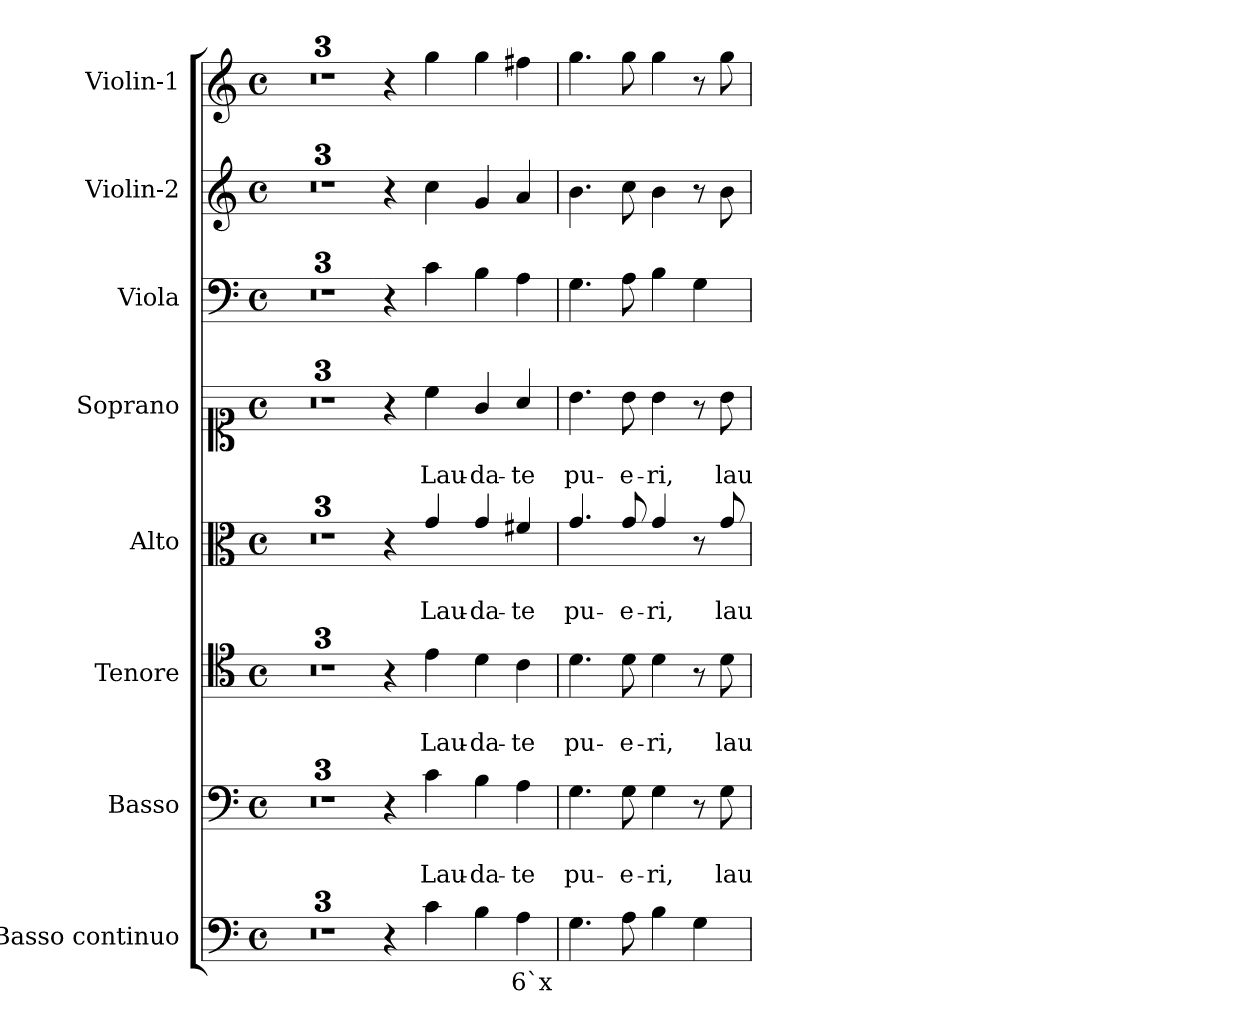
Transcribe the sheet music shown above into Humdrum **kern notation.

**kern	**text	**kern	**text	**text	**kern	**text	**text	**kern	**text	**text	**kern	**text	**text	**kern	**kern	**kern
*part8	*part8	*part7	*part7	*part7	*part6	*part6	*part6	*part5	*part5	*part5	*part4	*part4	*part4	*part3	*part2	*part1
*staff8	*staff8	*staff7	*staff7	*staff7	*staff6	*staff6	*staff6	*staff5	*staff5	*staff5	*staff4	*staff4	*staff4	*staff3	*staff2	*staff1
*I"Basso continuo	*	*I"Basso	*	*	*I"Tenore	*	*	*I"Alto	*	*	*I"Soprano	*	*	*I"Viola	*I"Violin-2	*I"Violin-1
*I'BC	*	*I'B	*	*	*I'T	*	*	*I'A	*	*	*I'S	*	*	*I'Va	*I'V2	*I'V1
*clefF4	*	*clefF4	*	*	*clefC4	*	*	*clefC3	*	*	*clefC1	*	*	*clefF4	*clefG2	*clefG2
*k[]	*	*k[]	*	*	*k[]	*	*	*k[]	*	*	*k[]	*	*	*k[]	*k[]	*k[]
*C:	*	*C:	*	*	*C:	*	*	*C:	*	*	*C:	*	*	*C:	*C:	*C:
*M4/4	*	*M4/4	*	*	*M4/4	*	*	*M4/4	*	*	*M4/4	*	*	*M4/4	*M4/4	*M4/4
*met(c)	*	*met(c)	*	*	*met(c)	*	*	*met(c)	*	*	*met(c)	*	*	*met(c)	*met(c)	*met(c)
=1	=1	=1	=1	=1	=1	=1	=1	=1	=1	=1	=1	=1	=1	=1	=1	=1
1ryy	.	1ryy	.	.	1ryy	.	.	1ryy	.	.	1ryy	.	.	1ryy	1ryy	1ryy
=2	=2	=2	=2	=2	=2	=2	=2	=2	=2	=2	=2	=2	=2	=2	=2	=2
1r	.	1r	.	.	1r	.	.	1r	.	.	1r	.	.	1r	1r	1r
=3	=3	=3	=3	=3	=3	=3	=3	=3	=3	=3	=3	=3	=3	=3	=3	=3
*	*	*	*	*	*clefGv2	*	*	*clefG2	*	*	*clefG2	*	*	*	*	*
1ryy	.	1ryy	.	.	1ryy	.	.	1ryy	.	.	1ryy	.	.	1ryy	1ryy	1ryy
=3X1-	=3X1-	=3X1-	=3X1-	=3X1-	=3X1-	=3X1-	=3X1-	=3X1-	=3X1-	=3X1-	=3X1-	=3X1-	=3X1-	=3X1-	=3X1-	=3X1-
4r	.	4r	.	.	4r	.	.	4r	.	.	4r	.	.	4r	4r	4r
!	!	!	!	!LO:LY:b	!	!	!LO:LY:b	!	!	!LO:LY:b	!	!	!LO:LY:b	!	!	!
4c\	.	4c\	.	Lau-	4e\	.	Lau-	4g/	.	Lau-	4cc\	.	Lau-	4c\	4cc\	4gg\
!	!	!	!	!LO:LY:b	!	!	!LO:LY:b	!	!	!LO:LY:b	!	!	!LO:LY:b	!	!	!
4B\	.	4B\	.	-da-	4d\	.	-da-	4g/	.	-da-	4g/	.	-da-	4B\	4g/	4gg\
!	!LO:LY:b	!	!	!LO:LY:b	!	!	!LO:LY:b	!	!	!LO:LY:b	!	!	!LO:LY:b	!	!	!
4A\	6`x	4A\	.	-te	4c\	.	-te	4f#X/	.	-te	4a/	.	-te	4A\	4a/	4ff#X\
=4	=4	=4	=4	=4	=4	=4	=4	=4	=4	=4	=4	=4	=4	=4	=4	=4
!	!	!	!	!LO:LY:b	!	!	!LO:LY:b	!	!	!LO:LY:b	!	!	!LO:LY:b	!	!	!
4.G\	.	4.G\	.	pu-	4.d\	.	pu-	4.g/	.	pu-	4.b\	.	pu-	4.G\	4.b\	4.gg\
!	!	!	!	!LO:LY:b	!	!	!LO:LY:b	!	!	!LO:LY:b	!	!	!LO:LY:b	!	!	!
8A\	.	8G\	.	-e-	8d\	.	-e-	8g/	.	-e-	8b\	.	-e-	8A\	8cc\	8gg\
!	!	!	!	!LO:LY:b	!	!	!LO:LY:b	!	!	!LO:LY:b	!	!	!LO:LY:b	!	!	!
4B\	.	4G\	.	-ri,	4d\	.	-ri,	4g/	.	-ri,	4b\	.	-ri,	4B\	4b\	4gg\
4G\	.	8r	.	.	8r	.	.	8r	.	.	8r	.	.	4G\	8r	8r
!	!	!	!	!LO:LY:b	!	!	!LO:LY:b	!	!	!LO:LY:b	!	!	!LO:LY:b	!	!	!
.	.	8G\	.	lau-	8d\	.	lau-	8g/	.	lau-	8b\	.	lau-	.	8b\	8gg\
=	=	=	=	=	=	=	=	=	=	=	=	=	=	=	=	=
*-	*-	*-	*-	*-	*-	*-	*-	*-	*-	*-	*-	*-	*-	*-	*-	*-
